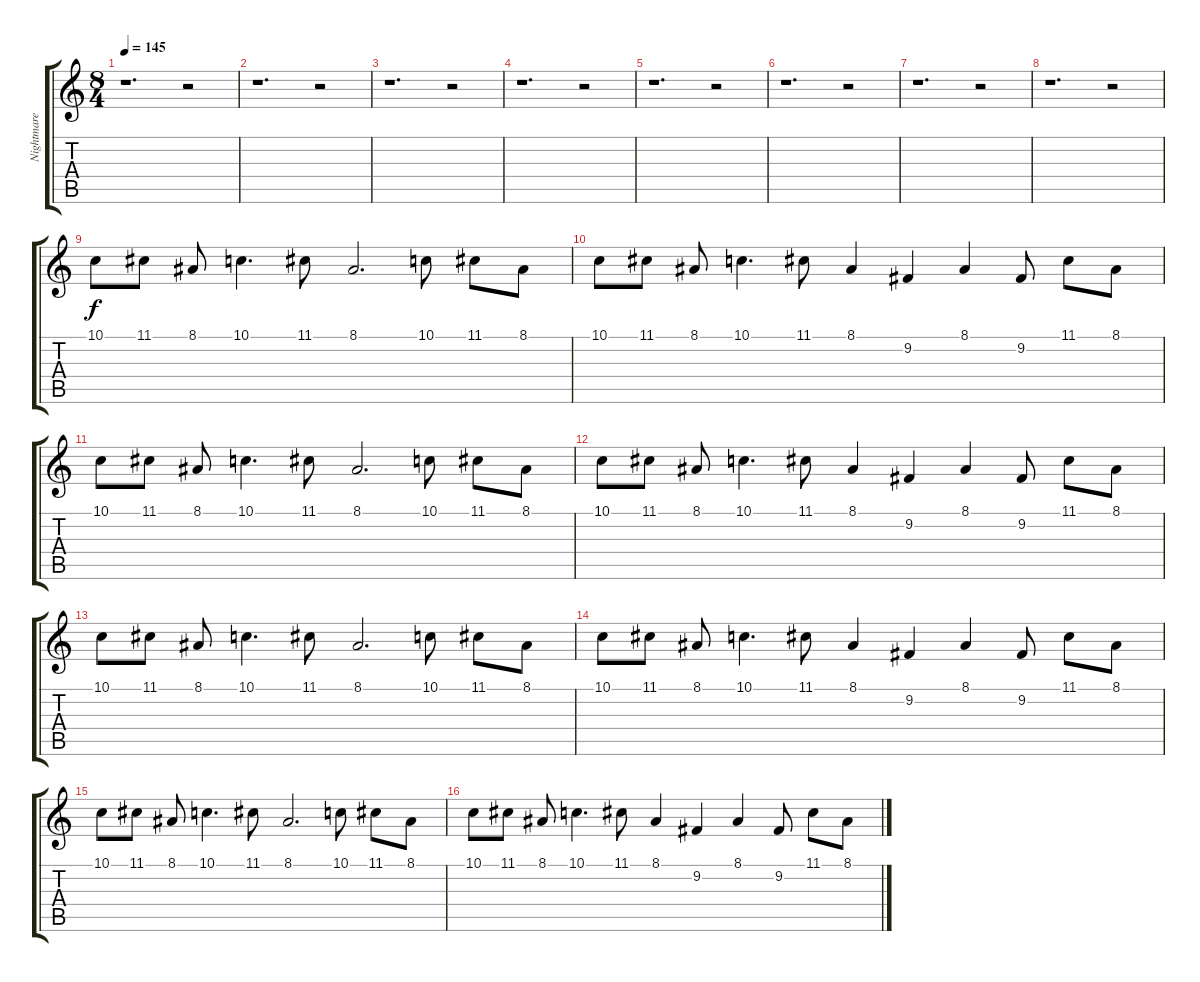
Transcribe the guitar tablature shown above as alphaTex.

\track ("Nightmare Insustries" "Nightmare ") {instrument lead2sawtooth}
\staff {score tabs}
\tuning (D4 A3 F3 C3 G2 C2) {hide}
\ts (8 4)
\tempo 145
\clef g2
\ks c
r.1{d dy f} r.2 |
r.1{d} r.2 |
r.1{d} r.2 |
r.1{d} r.2 |
r.1{d} r.2 |
r.1{d} r.2 |
r.1{d} r.2 |
r.1{d} r.2 |
10.1.8 11.1.8 8.1.8 10.1.4{d} 11.1.8 8.1.2{d} 10.1.8 11.1.8 8.1.8 |
10.1.8 11.1.8 8.1.8 10.1.4{d} 11.1.8 8.1.4 9.2.4 8.1.4 9.2.8 11.1.8 8.1.8 |
10.1.8 11.1.8 8.1.8 10.1.4{d} 11.1.8 8.1.2{d} 10.1.8 11.1.8 8.1.8 |
10.1.8 11.1.8 8.1.8 10.1.4{d} 11.1.8 8.1.4 9.2.4 8.1.4 9.2.8 11.1.8 8.1.8 |
10.1.8 11.1.8 8.1.8 10.1.4{d} 11.1.8 8.1.2{d} 10.1.8 11.1.8 8.1.8 |
10.1.8 11.1.8 8.1.8 10.1.4{d} 11.1.8 8.1.4 9.2.4 8.1.4 9.2.8 11.1.8 8.1.8 |
10.1.8 11.1.8 8.1.8 10.1.4{d} 11.1.8 8.1.2{d} 10.1.8 11.1.8 8.1.8 |
10.1.8 11.1.8 8.1.8 10.1.4{d} 11.1.8 8.1.4 9.2.4 8.1.4 9.2.8 11.1.8 8.1.8
